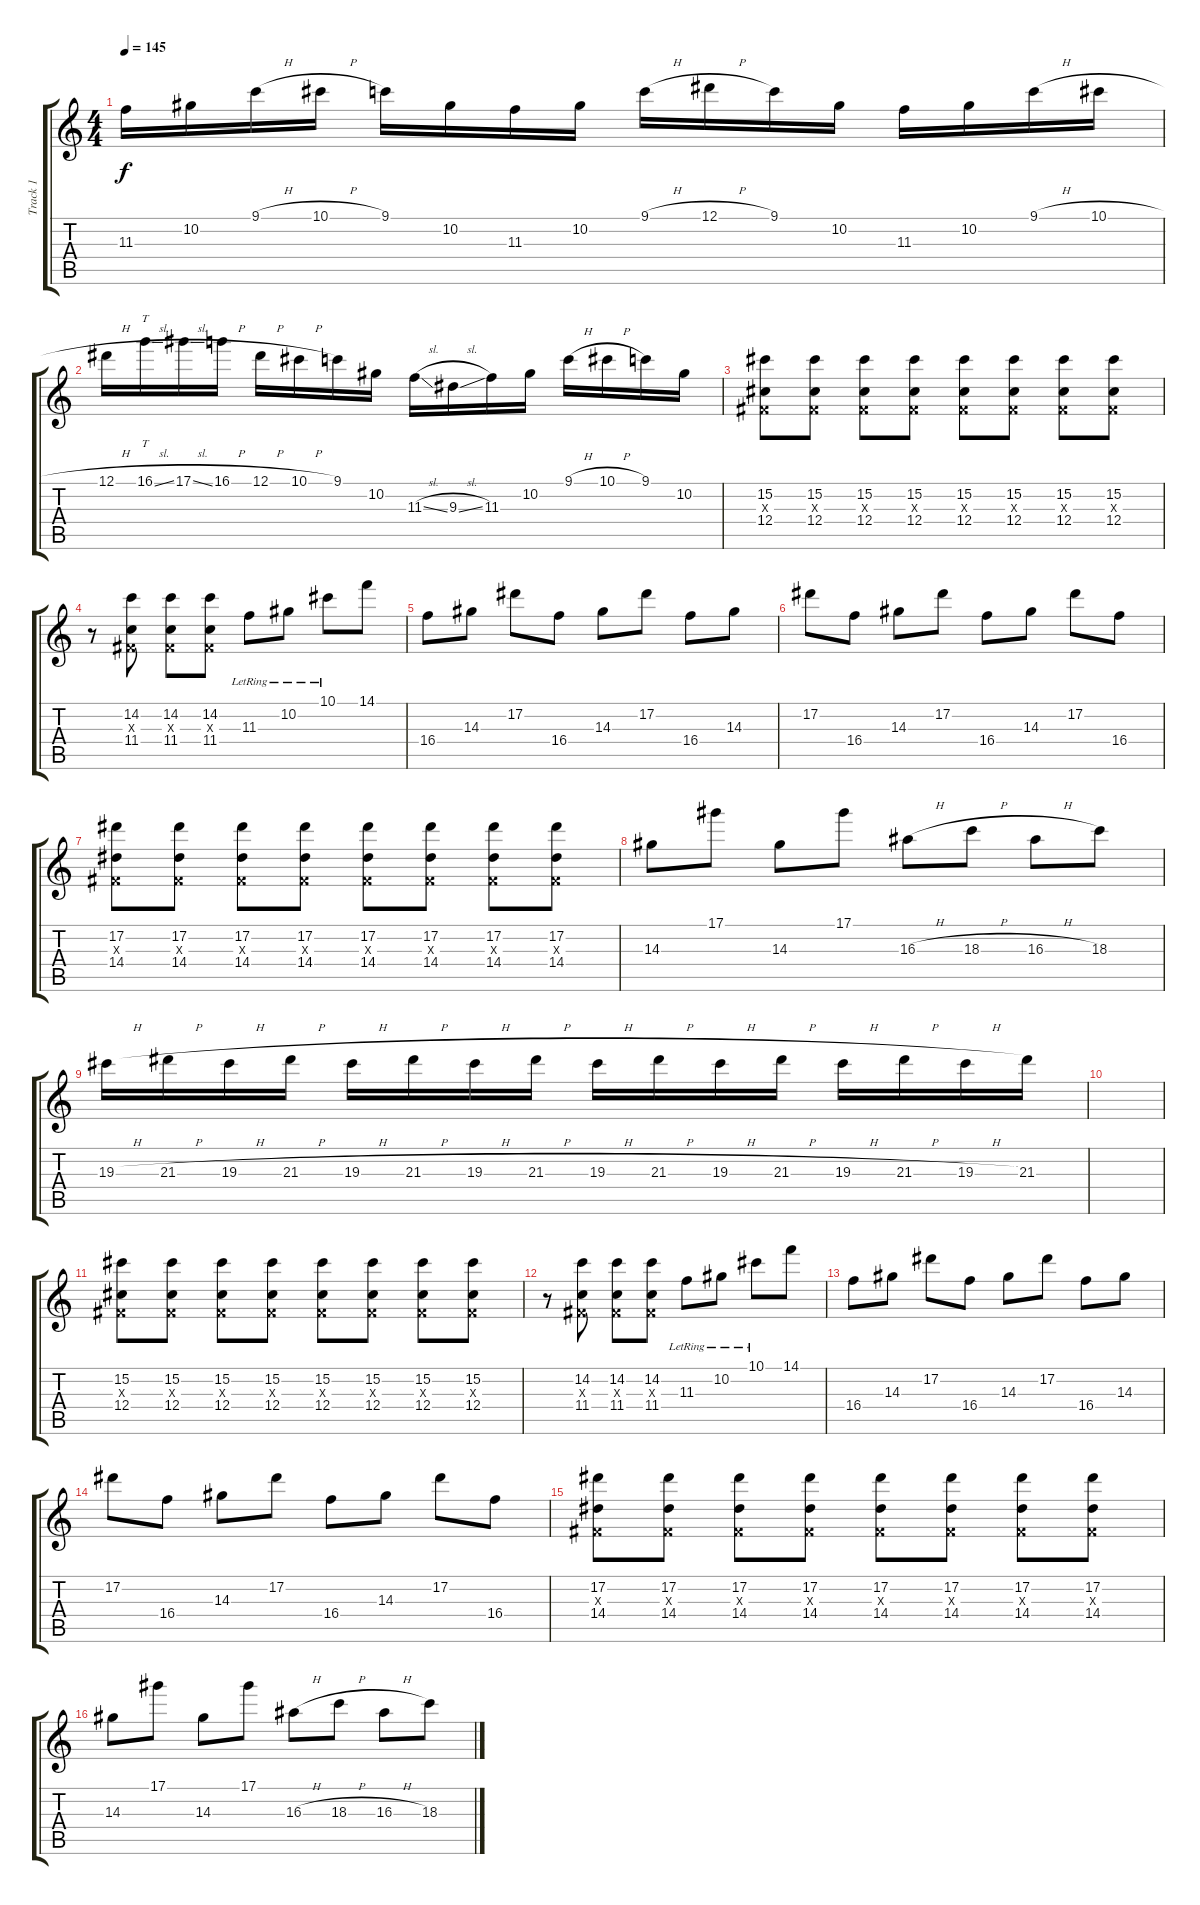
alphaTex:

\track ("Track 1" "Track 1") {instrument distortionguitar}
\staff {score tabs}
\tuning (Eb4 Bb3 Gb3 Db3 Ab2 Db2) {hide}
\ts (4 4)
\tempo 145
\clef g2
\ks c
11.3.16{dy f} 10.2.16 9.1{h}.16 10.1{h}.16 9.1.16 10.2.16 11.3.16 10.2.16 9.1{h}.16 12.1{h}.16 9.1.16 10.2.16 11.3.16 10.2.16 9.1{h}.16 10.1{h}.16 |
12.1{h}.16 16.1{sl}.16{tt} 17.1{sl}.16 16.1{h}.16 12.1{h}.16 10.1{h}.16 9.1.16 10.2.16 11.3{sl}.16 9.3{sl}.16 11.3.16 10.2.16 9.1{h}.16 10.1{h}.16 9.1.16 10.2.16 |
(15.2 0.3{x} 12.4).8 (15.2 0.3{x} 12.4).8 (15.2 0.3{x} 12.4).8 (15.2 0.3{x} 12.4).8 (15.2 0.3{x} 12.4).8 (15.2 0.3{x} 12.4).8 (15.2 0.3{x} 12.4).8 (15.2 0.3{x} 12.4).8 |
r.8 (14.2 0.3{x} 11.4).8 (14.2 0.3{x} 11.4).8 (14.2 0.3{x} 11.4).8 11.3{lr}.8 10.2{lr}.8 10.1{lr}.8 14.1.8 |
16.4.8 14.3.8 17.2.8 16.4.8 14.3.8 17.2.8 16.4.8 14.3.8 |
17.2.8 16.4.8 14.3.8 17.2.8 16.4.8 14.3.8 17.2.8 16.4.8 |
(17.2 0.3{x} 14.4).8 (17.2 0.3{x} 14.4).8 (17.2 0.3{x} 14.4).8 (17.2 0.3{x} 14.4).8 (17.2 0.3{x} 14.4).8 (17.2 0.3{x} 14.4).8 (17.2 0.3{x} 14.4).8 (17.2 0.3{x} 14.4).8 |
14.3.8 17.1.8 14.3.8 17.1.8 16.3{h}.8 18.3{h}.8 16.3{h}.8 18.3.8 |
19.3{h}.16 21.3{h}.16 19.3{h}.16 21.3{h}.16 19.3{h}.16 21.3{h}.16 19.3{h}.16 21.3{h}.16 19.3{h}.16 21.3{h}.16 19.3{h}.16 21.3{h}.16 19.3{h}.16 21.3{h}.16 19.3{h}.16 21.3.16 |
|
(15.2 0.3{x} 12.4).8 (15.2 0.3{x} 12.4).8 (15.2 0.3{x} 12.4).8 (15.2 0.3{x} 12.4).8 (15.2 0.3{x} 12.4).8 (15.2 0.3{x} 12.4).8 (15.2 0.3{x} 12.4).8 (15.2 0.3{x} 12.4).8 |
r.8 (14.2 0.3{x} 11.4).8 (14.2 0.3{x} 11.4).8 (14.2 0.3{x} 11.4).8 11.3{lr}.8 10.2{lr}.8 10.1{lr}.8 14.1.8 |
16.4.8 14.3.8 17.2.8 16.4.8 14.3.8 17.2.8 16.4.8 14.3.8 |
17.2.8 16.4.8 14.3.8 17.2.8 16.4.8 14.3.8 17.2.8 16.4.8 |
(17.2 0.3{x} 14.4).8 (17.2 0.3{x} 14.4).8 (17.2 0.3{x} 14.4).8 (17.2 0.3{x} 14.4).8 (17.2 0.3{x} 14.4).8 (17.2 0.3{x} 14.4).8 (17.2 0.3{x} 14.4).8 (17.2 0.3{x} 14.4).8 |
14.3.8 17.1.8 14.3.8 17.1.8 16.3{h}.8 18.3{h}.8 16.3{h}.8 18.3.8
